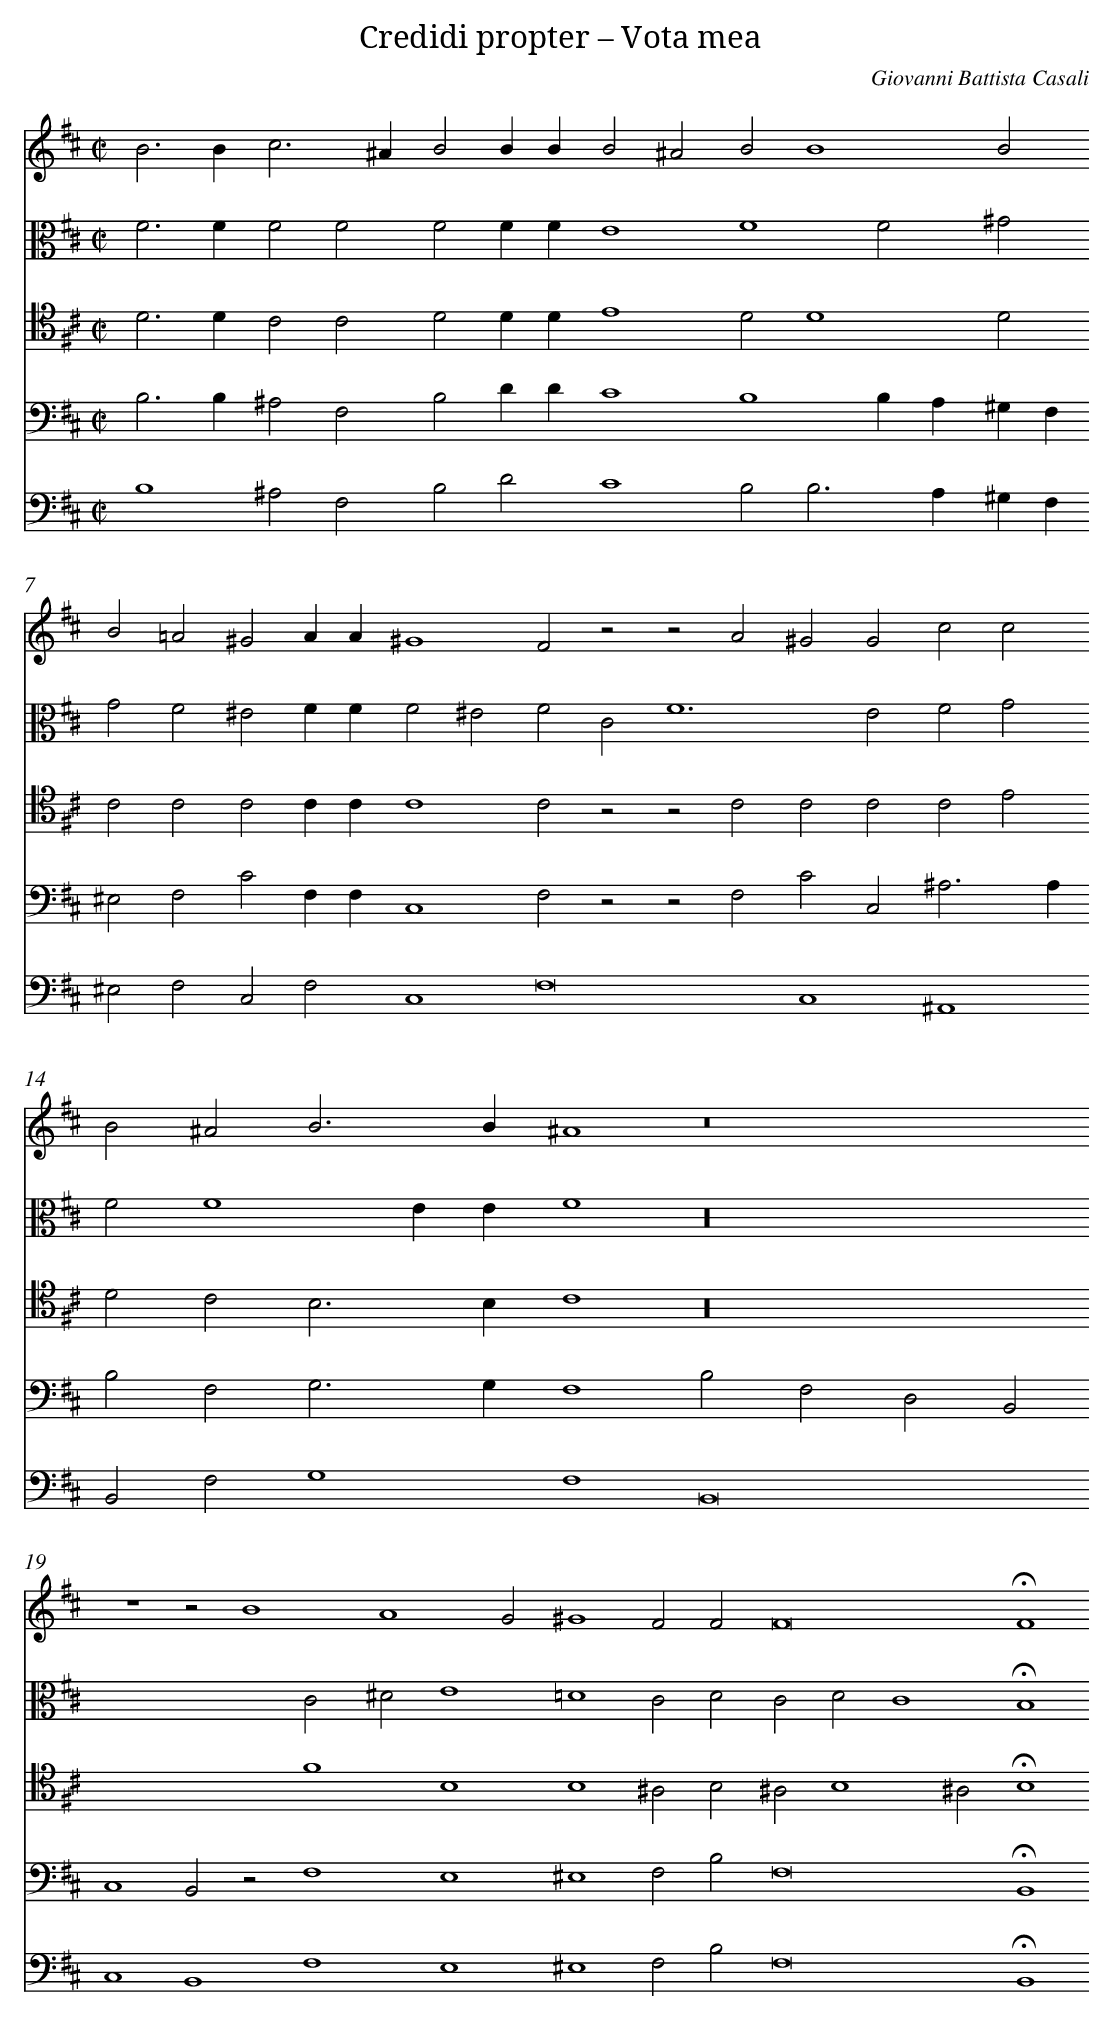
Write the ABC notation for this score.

X:1
T: Credidi propter – Vota mea
C: Giovanni Battista Casali
L: 1/4
M: C|
V: 1
V: 2
V: 3 clef=alto
V: 4 clef=tenor
V: 5 clef=bass
V: 6 clef=bass
K: D
[V:1] x4 [|]
[V:2] B3B [|]
[V:3] F3F [|]
[V:4] D3D [|]
[V:5] B,3B, [|]
[V:6] B,4 [|]
[V:1] x4 [|]
[V:2] c3^A [|]
[V:3] F2F2 [|]
[V:4] C2C2 [|]
[V:5] ^A,2F,2 [|]
[V:6] ^A,2F,2 [|]
[V:1] x4 [|]
[V:2] B2BB [|]
[V:3] F2FF [|]
[V:4] D2DD [|]
[V:5] B,2DD [|]
[V:6] B,2D2 [|]
[V:1] x4 [|]
[V:2] B2^A2 [|]
[V:3] E4 [|]
[V:4] E4 [|]
[V:5] C4 [|]
[V:6] C4 [|]
[V:1] x4 [|]
[V:2] B2B4 [|]
[V:3] F4 [|]
[V:4] D2D4 [|]
[V:5] B,4 [|]
[V:6] B,2B,3 [|]
[V:1] x4 [|]
[V:2] B2 [|]
[V:3] F2^G2 [|]
[V:4] D2 [|]
[V:5] B,A,^G,F, [|]
[V:6] A,^G,F, [|]
[V:1] x4 [|]
[V:2] B2=A2 [|]
[V:3] G2F2 [|]
[V:4] C2C2 [|]
[V:5] ^E,2F,2 [|]
[V:6] ^E,2F,2 [|]
[V:1] x4 [|]
[V:2] ^G2AA [|]
[V:3] ^E2FF [|]
[V:4] C2CC [|]
[V:5] C2F,F, [|]
[V:6] C,2F,2 [|]
[V:1] x4 [|]
[V:2] ^G4 [|]
[V:3] F2^E2 [|]
[V:4] C4 [|]
[V:5] C,4 [|]
[V:6] C,4 [|]
[V:1] x4 [|]
[V:2] F2z2 [|]
[V:3] F2C2 [|]
[V:4] C2z2 [|]
[V:5] F,2z2 [|]
[V:6] F,8 [|]
[V:1] x4 [|]
[V:2] z2A2 [|]
[V:3] F6 [|]
[V:4] z2C2 [|]
[V:5] z2F,2 [|]
[V:6]  [|]
[V:1] x4 [|]
[V:2] ^G2G2 [|]
[V:3] E2 [|]
[V:4] C2C2 [|]
[V:5] C2C,2 [|]
[V:6] C,4 [|]
[V:1] x4 [|]
[V:2] c2c2 [|]
[V:3] F2G2 [|]
[V:4] C2E2 [|]
[V:5] ^A,3A, [|]
[V:6] ^A,,4 [|]
[V:1] x4 [|]
[V:2] B2^A2 [|]
[V:3] F2F4 [|]
[V:4] D2C2 [|]
[V:5] B,2F,2 [|]
[V:6] B,,2F,2 [|]
[V:1] x4 [|]
[V:2] B3B [|]
[V:3] EE [|]
[V:4] B,3B, [|]
[V:5] G,3G, [|]
[V:6] G,4 [|]
[V:1] x4 [|]
[V:2] ^A4 [|]
[V:3] F4 [|]
[V:4] C4 [|]
[V:5] F,4 [|]
[V:6] F,4 [|]
[V:1] x4 [|]
[V:2] z8 [|]
[V:3] z16 [|]
[V:4] z16 [|]
[V:5] B,2F,2 [|]
[V:6] B,,8 [|]
[V:1] x4 [|]
[V:2]  [|]
[V:3]  [|]
[V:4]  [|]
[V:5] D,2B,,2 [|]
[V:6]  [|]
[V:1] x4 [|]
[V:2] z4 [|]
[V:3]  [|]
[V:4]  [|]
[V:5] C,4 [|]
[V:6] C,4 [|]
[V:1] x4 [|]
[V:2] z2B4 [|]
[V:3]  [|]
[V:4]  [|]
[V:5] B,,2z2 [|]
[V:6] B,,4 [|]
[V:1] x4 [|]
[V:2] A4 [|]
[V:3] C2^D2 [|]
[V:4] F4 [|]
[V:5] F,4 [|]
[V:6] F,4 [|]
[V:1] x4 [|]
[V:2] G2 [|]
[V:3] E4 [|]
[V:4] B,4 [|]
[V:5] E,4 [|]
[V:6] E,4 [|]
[V:1] x4 [|]
[V:2] ^G4 [|]
[V:3] =D4 [|]
[V:4] B,4 [|]
[V:5] ^E,4 [|]
[V:6] ^E,4 [|]
[V:1] x4 [|]
[V:2] F2F2 [|]
[V:3] C2D2 [|]
[V:4] ^A,2B,2 [|]
[V:5] F,2B,2 [|]
[V:6] F,2B,2 [|]
[V:1] x4 [|]
[V:2] F8 [|]
[V:3] C2D2 [|]
[V:4] ^A,2B,4 [|]
[V:5] F,8 [|]
[V:6] F,8 [|]
[V:1] x4 [|]
[V:2]  [|]
[V:3] C4 [|]
[V:4] ^A,2 [|]
[V:5]  [|]
[V:6]  [|]
[V:1] x4 [|]
[V:2] !fermata!F4 [|]
[V:3] !fermata!B,4 [|]
[V:4] !fermata!B,4 [|]
[V:5] !fermata!B,,4 [|]
[V:6] !fermata!B,,4 [|]
